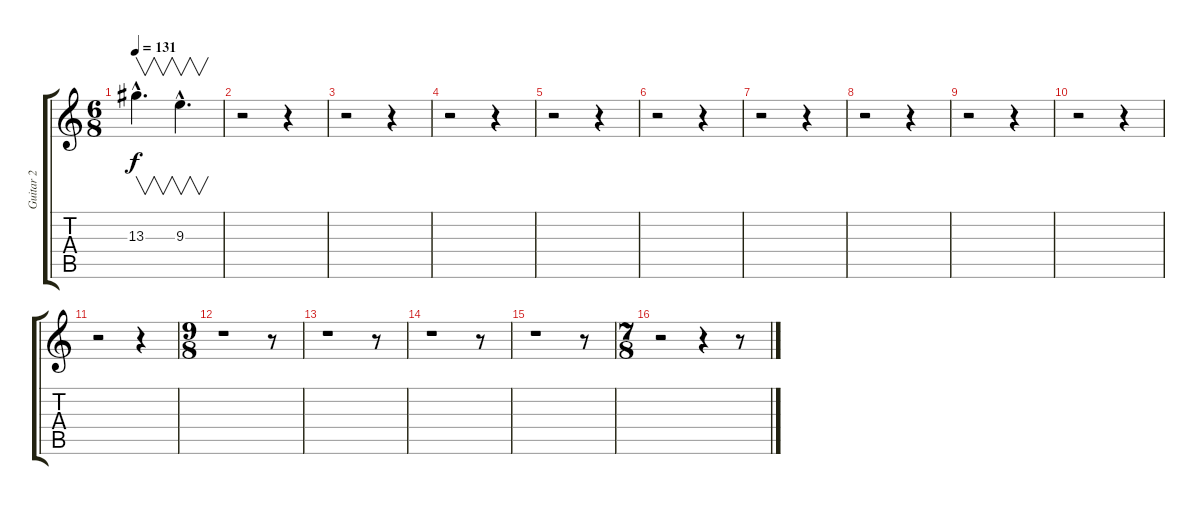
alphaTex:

\track ("Guitar 2" "Guitar 2") {instrument overdrivenguitar}
\staff {score tabs}
\tuning (E4 B3 G3 D3 A2 E2) {hide}
\ts (6 8)
\tempo 131
\clef g2
\ks c
13.3{hac}.4{v d dy f} 9.3{hac}.4{v d} |
r.2 r.4 |
r.2 r.4 |
r.2 r.4 |
r.2 r.4 |
r.2 r.4 |
r.2 r.4 |
r.2 r.4 |
r.2 r.4 |
r.2 r.4 |
r.2 r.4 |
\ts (9 8)
r.1 r.8 |
r.1 r.8 |
r.1 r.8 |
r.1 r.8 |
\ts (7 8)
r.2 r.4 r.8
